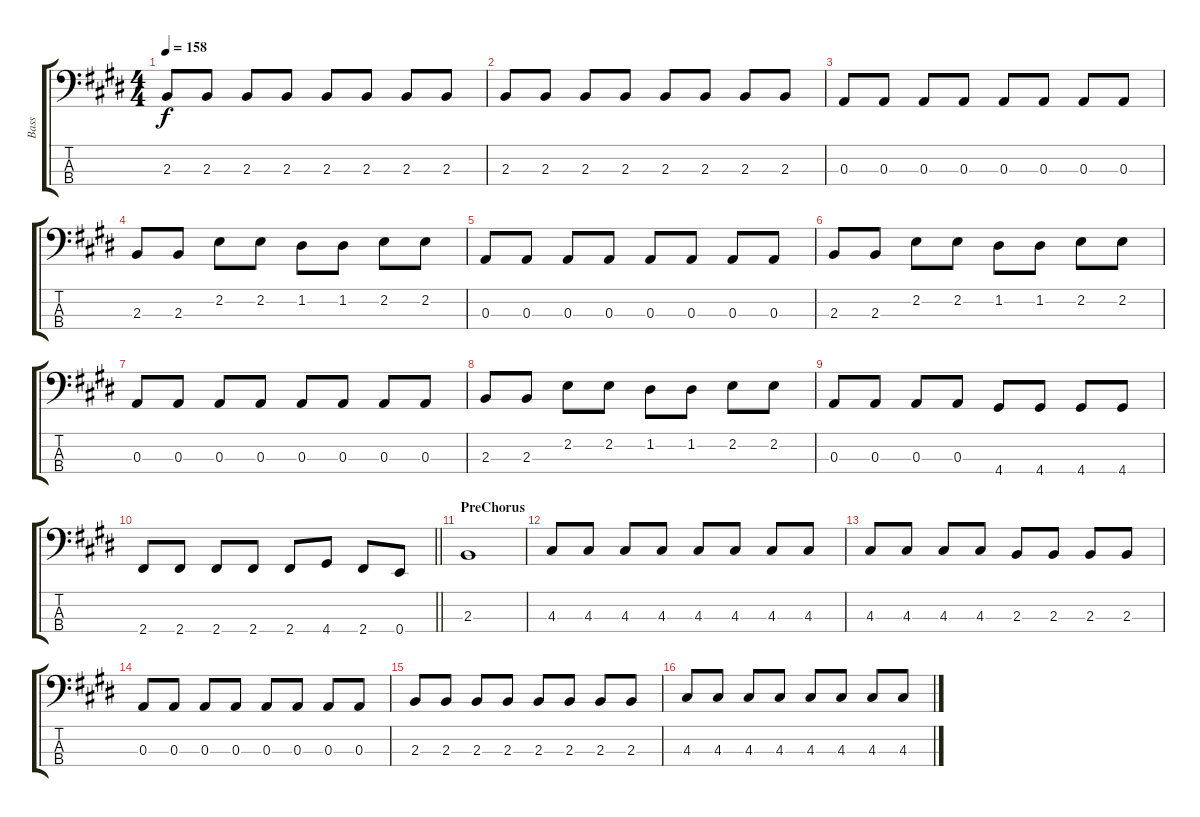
\track ("Bass" "Bass") {instrument electricbasspick}
\staff {score tabs}
\tuning (G2 D2 A1 E1) {hide}
\ts (4 4)
\tempo 158
\clef f4
\ks c#minor
2.3.8{dy f} 2.3.8 2.3.8 2.3.8 2.3.8 2.3.8 2.3.8 2.3.8 |
2.3.8 2.3.8 2.3.8 2.3.8 2.3.8 2.3.8 2.3.8 2.3.8 |
\ks e
0.3.8 0.3.8 0.3.8 0.3.8 0.3.8 0.3.8 0.3.8 0.3.8 |
\ks c#minor
2.3.8 2.3.8 2.2.8 2.2.8 1.2.8 1.2.8 2.2.8 2.2.8 |
\ks e
0.3.8 0.3.8 0.3.8 0.3.8 0.3.8 0.3.8 0.3.8 0.3.8 |
\ks c#minor
2.3.8 2.3.8 2.2.8 2.2.8 1.2.8 1.2.8 2.2.8 2.2.8 |
\ks e
0.3.8 0.3.8 0.3.8 0.3.8 0.3.8 0.3.8 0.3.8 0.3.8 |
\ks c#minor
2.3.8 2.3.8 2.2.8 2.2.8 1.2.8 1.2.8 2.2.8 2.2.8 |
\ks e
0.3.8 0.3.8 0.3.8 0.3.8 4.4.8 4.4.8 4.4.8 4.4.8 |
\barLineRight lightlight
\ks c#minor
2.4.8 2.4.8 2.4.8 2.4.8 2.4.8 4.4.8 2.4.8 0.4.8 |
\section ("" "PreChorus")
\ks e
2.3.1 |
\ks c#minor
4.3.8 4.3.8 4.3.8 4.3.8 4.3.8 4.3.8 4.3.8 4.3.8 |
4.3.8 4.3.8 4.3.8 4.3.8 2.3.8 2.3.8 2.3.8 2.3.8 |
0.3.8 0.3.8 0.3.8 0.3.8 0.3.8 0.3.8 0.3.8 0.3.8 |
\ks e
2.3.8 2.3.8 2.3.8 2.3.8 2.3.8 2.3.8 2.3.8 2.3.8 |
\ks c#minor
4.3.8 4.3.8 4.3.8 4.3.8 4.3.8 4.3.8 4.3.8 4.3.8
